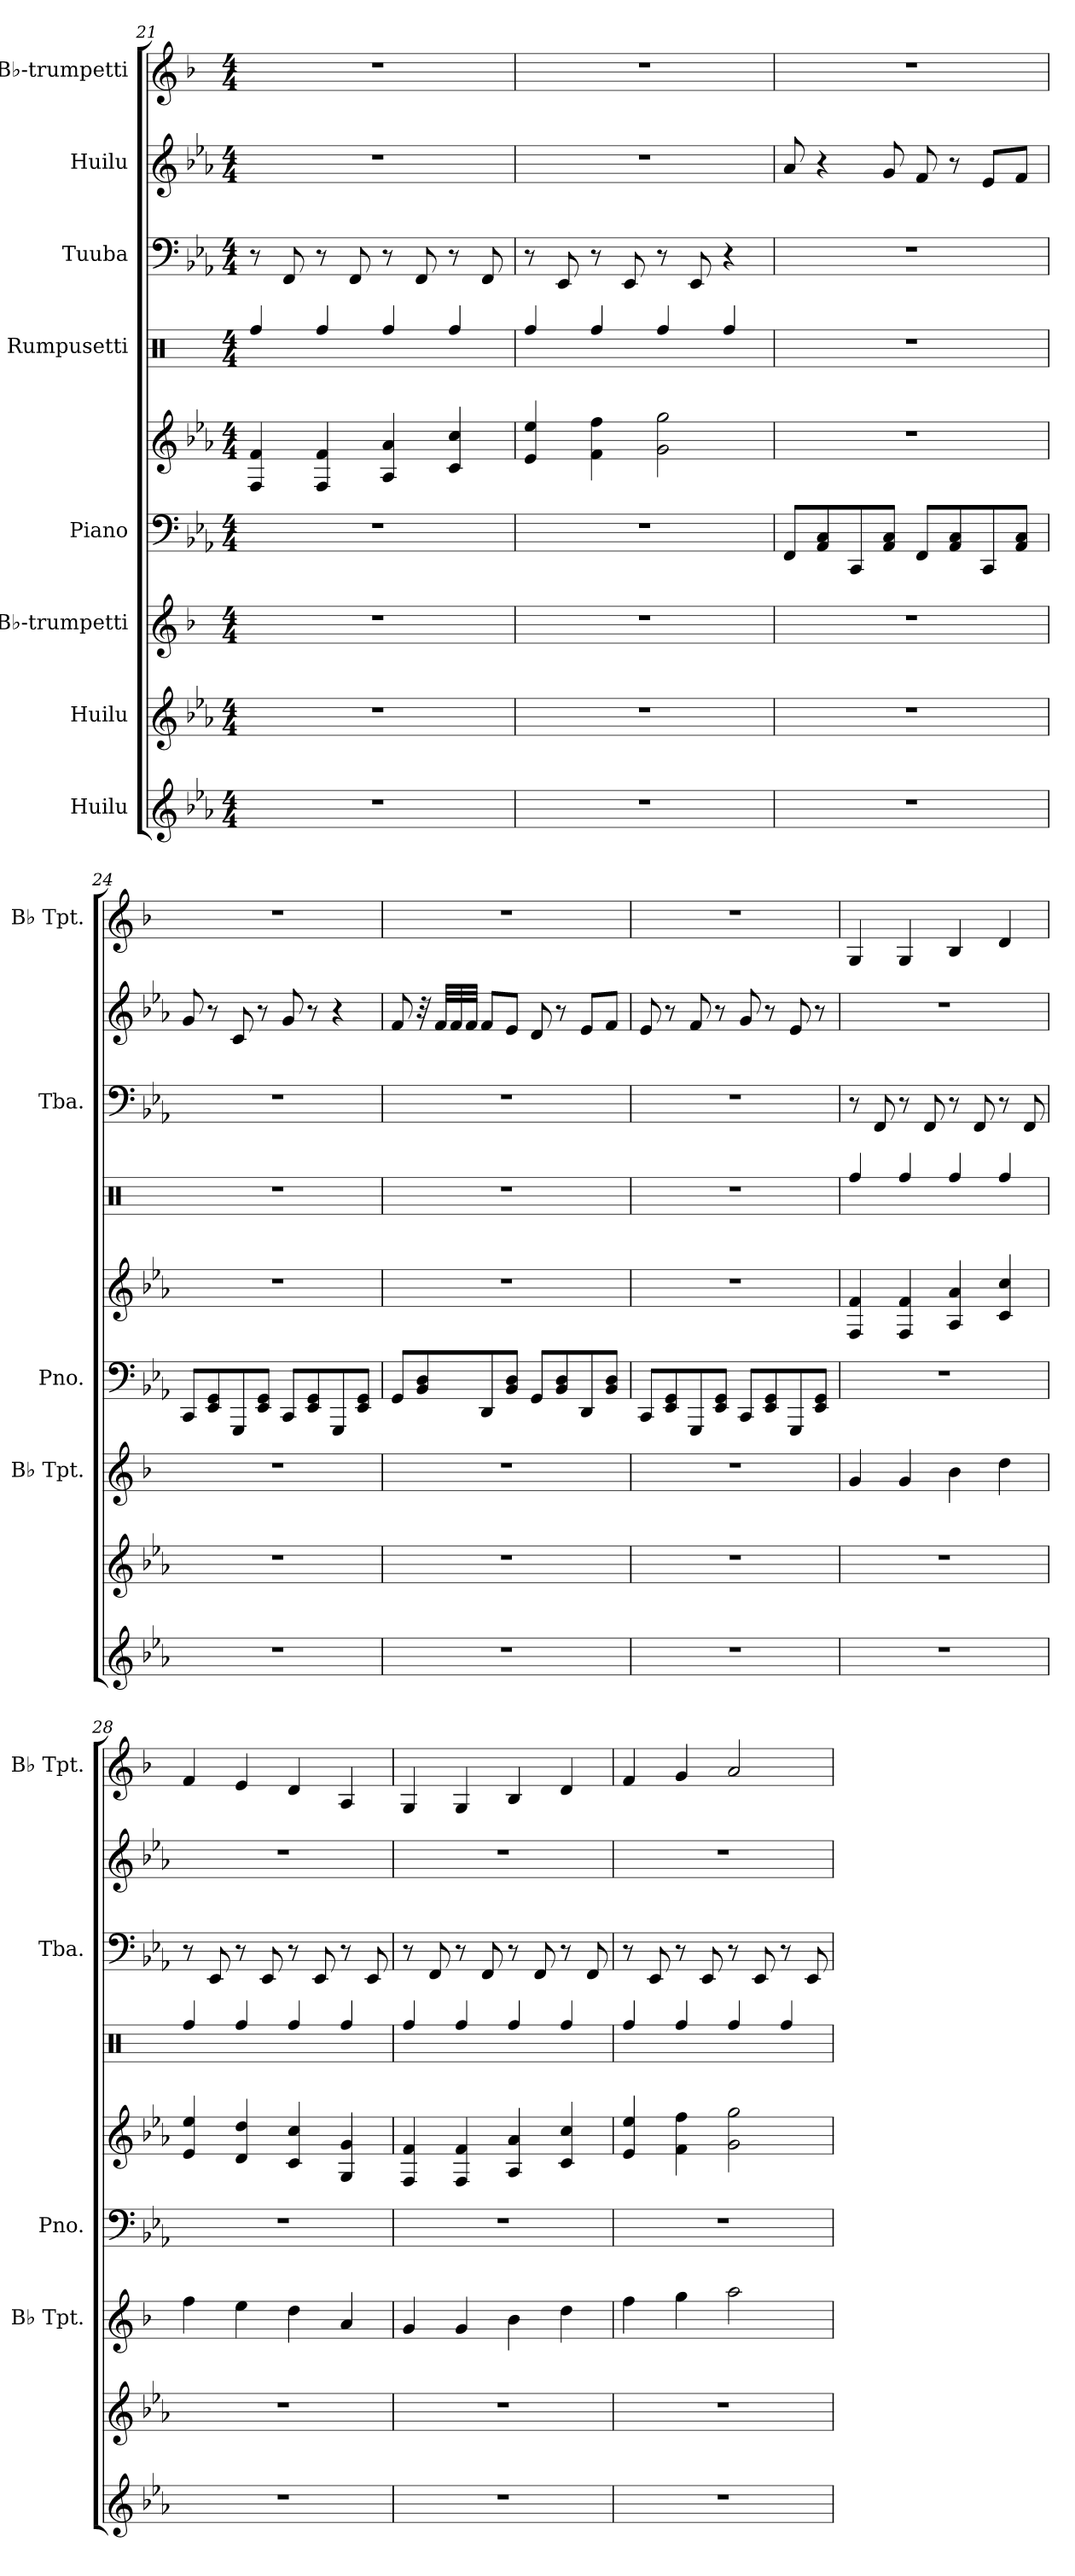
**kern	**kern	**kern	**kern	**kern	**kern	**kern	**kern	**kern
*part8	*part7	*part6	*part5	*part5	*part4	*part3	*part2	*part1
*staff9	*staff8	*staff7	*staff6	*staff5	*staff4	*staff3	*staff2	*staff1
*I"Huilu	*I"Huilu	*I"B♭-trumpetti	*I"Piano	*	*I"Rumpusetti	*I"Tuuba	*I"Huilu	*I"B♭-trumpetti
*	*	*I'B♭ Tpt.	*I'Pno.	*	*	*I'Tba.	*	*I'B♭ Tpt.
*clefG2	*clefG2	*clefG2	*clefF4	*clefG2	*clefX	*clefF4	*clefG2	*clefG2
*	*	*ITrd1c2	*	*	*	*	*	*ITrd1c2
*k[b-e-a-]	*k[b-e-a-]	*k[b-e-a-]	*k[b-e-a-]	*k[b-e-a-]	*k[]	*k[b-e-a-]	*k[b-e-a-]	*k[b-e-a-]
*M4/4	*M4/4	*M4/4	*M4/4	*M4/4	*M4/4	*M4/4	*M4/4	*M4/4
=21	=21	=21	=21	=21	=21	=21	=21	=21
1r	1r	1r	1r	4F/ 4f/	4Rff/	8r	1r	1r
.	.	.	.	.	.	8FF/	.	.
.	.	.	.	4F/ 4f/	4Rff/	8r	.	.
.	.	.	.	.	.	8FF/	.	.
.	.	.	.	4A-/ 4a-/	4Rff/	8r	.	.
.	.	.	.	.	.	8FF/	.	.
.	.	.	.	4c/ 4cc/	4Rff/	8r	.	.
.	.	.	.	.	.	8FF/	.	.
=22	=22	=22	=22	=22	=22	=22	=22	=22
1r	1r	1r	1r	4e-/ 4ee-/	4Rff/	8r	1r	1r
.	.	.	.	.	.	8EE-/	.	.
.	.	.	.	4f\ 4ff\	4Rff/	8r	.	.
.	.	.	.	.	.	8EE-/	.	.
.	.	.	.	2g\ 2gg\	4Rff/	8r	.	.
.	.	.	.	.	.	8EE-/	.	.
.	.	.	.	.	4Rff/	4r	.	.
!!LO:PB:g=z
=23	=23	=23	=23	=23	=23	=23	=23	=23
1r	1r	1r	8FF/L	1r	1r	1r	8a-/	1r
.	.	.	8AA-/ 8C/	.	.	.	4r	.
.	.	.	8CC/	.	.	.	.	.
.	.	.	8AA-/ 8C/J	.	.	.	8g/	.
.	.	.	8FF/L	.	.	.	8f/	.
.	.	.	8AA-/ 8C/	.	.	.	8r	.
.	.	.	8CC/	.	.	.	8e-/L	.
.	.	.	8AA-/ 8C/J	.	.	.	8f/J	.
=24	=24	=24	=24	=24	=24	=24	=24	=24
1r	1r	1r	8CC/L	1r	1r	1r	8g/	1r
.	.	.	8EE-/ 8GG/	.	.	.	8r	.
.	.	.	8GGG/	.	.	.	8c/	.
.	.	.	8EE-/ 8GG/J	.	.	.	8r	.
.	.	.	8CC/L	.	.	.	8g/	.
.	.	.	8EE-/ 8GG/	.	.	.	8r	.
.	.	.	8GGG/	.	.	.	4r	.
.	.	.	8EE-/ 8GG/J	.	.	.	.	.
=25	=25	=25	=25	=25	=25	=25	=25	=25
1r	1r	1r	8GG/L	1r	1r	1r	8f/	1r
.	.	.	8BB-/ 8D/	.	.	.	32r	.
.	.	.	.	.	.	.	32f/LLL	.
.	.	.	.	.	.	.	32f/	.
.	.	.	.	.	.	.	32f/JJJ	.
.	.	.	8DD/	.	.	.	8f/L	.
.	.	.	8BB-/ 8D/J	.	.	.	8e-/J	.
.	.	.	8GG/L	.	.	.	8d/	.
.	.	.	8BB-/ 8D/	.	.	.	8r	.
.	.	.	8DD/	.	.	.	8e-/L	.
.	.	.	8BB-/ 8D/J	.	.	.	8f/J	.
!!LO:PB:g=z
=26	=26	=26	=26	=26	=26	=26	=26	=26
1r	1r	1r	8CC/L	1r	1r	1r	8e-/	1r
.	.	.	8EE-/ 8GG/	.	.	.	8r	.
.	.	.	8GGG/	.	.	.	8f/	.
.	.	.	8EE-/ 8GG/J	.	.	.	8r	.
.	.	.	8CC/L	.	.	.	8g/	.
.	.	.	8EE-/ 8GG/	.	.	.	8r	.
.	.	.	8GGG/	.	.	.	8e-/	.
.	.	.	8EE-/ 8GG/J	.	.	.	8r	.
=27	=27	=27	=27	=27	=27	=27	=27	=27
1r	1r	4f/	1r	4F/ 4f/	4Rff/	8r	1r	4F/
.	.	.	.	.	.	8FF/	.	.
.	.	4f/	.	4F/ 4f/	4Rff/	8r	.	4F/
.	.	.	.	.	.	8FF/	.	.
.	.	4a-\	.	4A-/ 4a-/	4Rff/	8r	.	4A-/
.	.	.	.	.	.	8FF/	.	.
.	.	4cc\	.	4c/ 4cc/	4Rff/	8r	.	4c/
.	.	.	.	.	.	8FF/	.	.
=28	=28	=28	=28	=28	=28	=28	=28	=28
1r	1r	4ee-\	1r	4e-/ 4ee-/	4Rff/	8r	1r	4e-/
.	.	.	.	.	.	8EE-/	.	.
.	.	4dd\	.	4d/ 4dd/	4Rff/	8r	.	4d/
.	.	.	.	.	.	8EE-/	.	.
.	.	4cc\	.	4c/ 4cc/	4Rff/	8r	.	4c/
.	.	.	.	.	.	8EE-/	.	.
.	.	4g/	.	4G/ 4g/	4Rff/	8r	.	4G/
.	.	.	.	.	.	8EE-/	.	.
!!LO:PB:g=z
=29	=29	=29	=29	=29	=29	=29	=29	=29
1r	1r	4f/	1r	4F/ 4f/	4Rff/	8r	1r	4F/
.	.	.	.	.	.	8FF/	.	.
.	.	4f/	.	4F/ 4f/	4Rff/	8r	.	4F/
.	.	.	.	.	.	8FF/	.	.
.	.	4a-\	.	4A-/ 4a-/	4Rff/	8r	.	4A-/
.	.	.	.	.	.	8FF/	.	.
.	.	4cc\	.	4c/ 4cc/	4Rff/	8r	.	4c/
.	.	.	.	.	.	8FF/	.	.
=30	=30	=30	=30	=30	=30	=30	=30	=30
1r	1r	4ee-\	1r	4e-/ 4ee-/	4Rff/	8r	1r	4e-/
.	.	.	.	.	.	8EE-/	.	.
.	.	4ff\	.	4f\ 4ff\	4Rff/	8r	.	4f/
.	.	.	.	.	.	8EE-/	.	.
.	.	2gg\	.	2g\ 2gg\	4Rff/	8r	.	2g/
.	.	.	.	.	.	8EE-/	.	.
.	.	.	.	.	4Rff/	8r	.	.
.	.	.	.	.	.	8EE-/	.	.
=	=	=	=	=	=	=	=	=
*-	*-	*-	*-	*-	*-	*-	*-	*-
